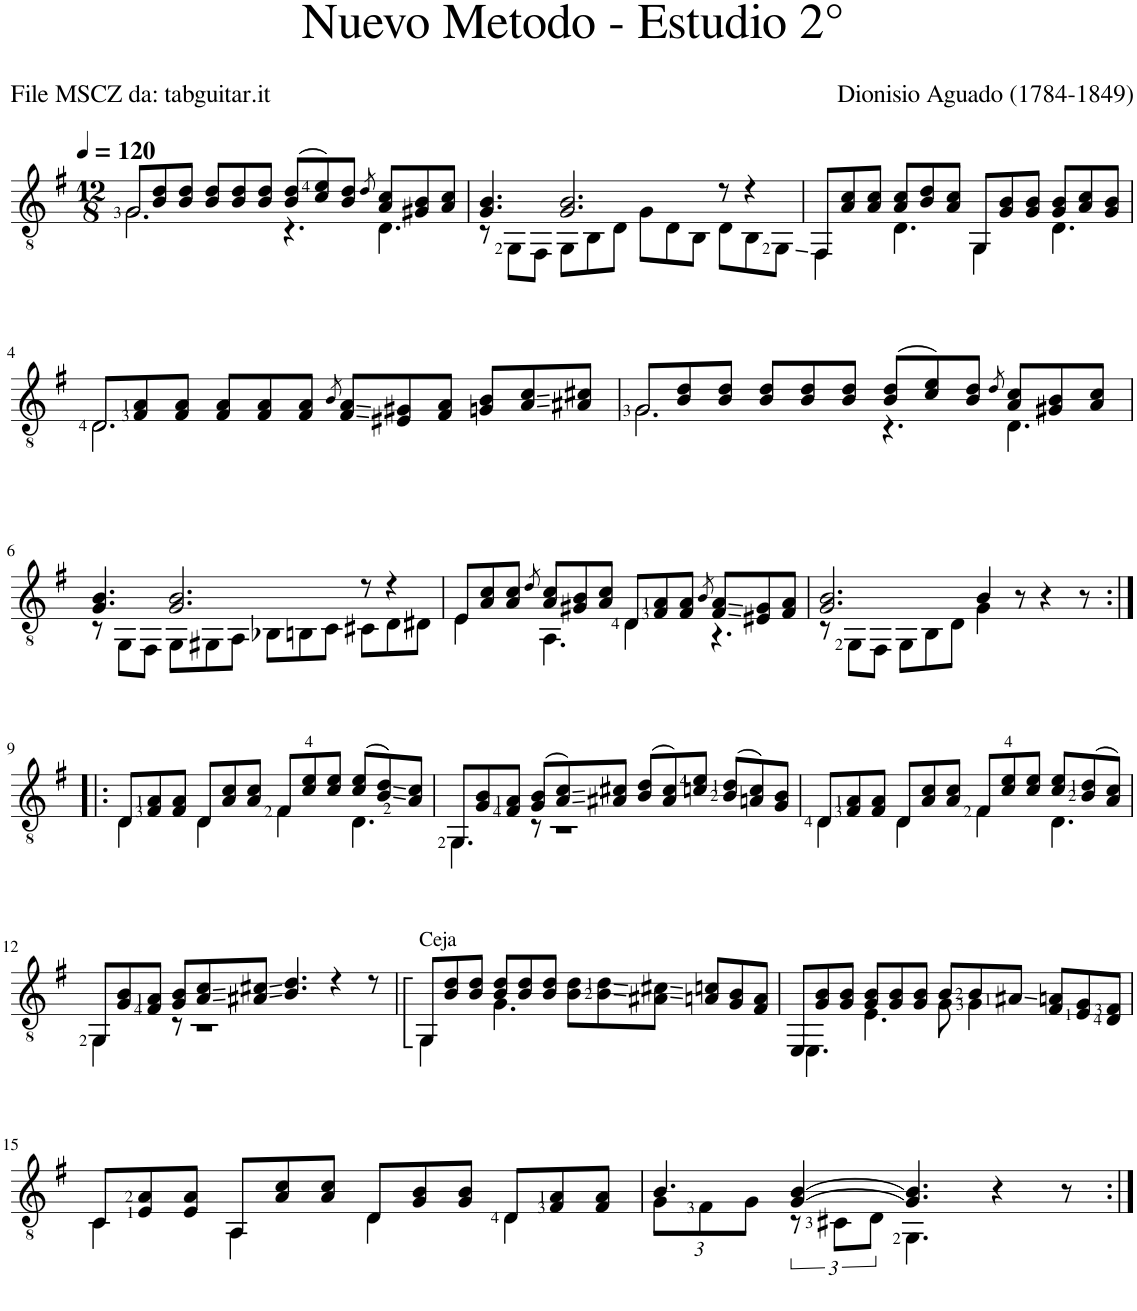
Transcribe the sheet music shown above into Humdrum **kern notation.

**kern
*part1
*staff1
*I"Guitar
*I'Guit.
*clefGv2
*k[f#]
*M12/8
*MM120
=1
!LO:N:head=open
*^
8G/L	2.G\
8B/ 8d/	.
8B/ 8d/J	.
8B/ 8d/L	.
8B/ 8d/	.
8B/ 8d/J	.
(8B/ 8d/L	4.r
8c/ 8e/)	.
8B/ 8d/J	.
8qd/	.
8A/ 8c/L	4.D\
8G#X/ 8B/	.
8A/ 8c/J	.
=2	=2
4.G/ 4.B/	8r
.	8GG\L
.	8FF#\J
2.G/ 2.B/	8GG\L
.	8BB\
.	8D\J
.	8G\L
.	8D\
.	8BB\J
8r	8D\L
4r	8BB\
.	8GG\J
=3	=3
8FF#/L	4.FF#\
8A/ 8c/	.
8A/ 8c/J	.
8A/ 8c/L	4.D\
8B/ 8d/	.
8A/ 8c/J	.
8GG/L	4.GG\
8G/ 8B/	.
8G/ 8B/J	.
8G/ 8B/L	4.D\
8A/ 8c/	.
8G/ 8B/J	.
!!LO:LB:g=z	!!
=4	=4
!LO:N:head=open	!
8D/L	2.D\
8F#/ 8A/	.
8F#/ 8A/J	.
8F#/ 8A/L	.
8F#/ 8A/	.
8F#/ 8A/J	.
8qB/	.
8F#/ 8A/L	2.ryy
8E#X/ 8G#X/	.
8F#/ 8A/J	.
8Gn/ 8B/L	.
8A/ 8c/	.
8A#X/ 8c#X/J	.
=5	=5
!LO:N:head=open	!
8G/L	2.G\
8B/ 8d/	.
8B/ 8d/J	.
8B/ 8d/L	.
8B/ 8d/	.
8B/ 8d/J	.
(8B/ 8d/L	4.r
8c/ 8e/)	.
8B/ 8d/J	.
8qd/	.
8A/ 8c/L	4.D\
8G#X/ 8B/	.
8A/ 8c/J	.
!!LO:LB:g=z	!!
=6	=6
4.G/ 4.B/	8r
.	8GG\L
.	8FF#\J
2.G/ 2.B/	8GG\L
.	8GG#X\
.	8AA\J
.	8BB-X\L
.	8BBn\
.	8C\J
8r	8C#X\L
4r	8D\
.	8D#X\J
=7	=7
8E/L	4.E\
8A/ 8c/	.
8A/ 8c/J	.
8qd/	.
8A/ 8c/L	4.AA\
8G#X/ 8B/	.
8A/ 8c/J	.
8D/L	4.D\
8F#/ 8A/	.
8F#/ 8A/J	.
8qB/	.
8F#/ 8A/L	4.r
8E#X/ 8G#/	.
8F#/ 8A/J	.
=8	=8
2.G/ 2.B/	8r
.	8GG\L
.	8FF#\J
.	8GG\L
.	8BB\
.	8D\J
4B/	4G\
8r	2ryy
4r	.
8r	.
!!LO:LB:g=z	!!
=9:|!|:	=9:|!|:
8D/L	4.D\
8F#/ 8A/	.
8F#/ 8A/J	.
8D/L	4.D\
8A/ 8c/	.
8A/ 8c/J	.
8F#/L	4.F#\
8c/ 8e/	.
8c/ 8e/J	.
(8c/ 8e/L	4.D\
8B/ 8d/)	.
8A/ 8c/J	.
=10	=10
8GG/L	4.GG\
8G/ 8B/	.
8F#/ 8A/J	.
(8G/ 8B/L	8r
8A/ 8c/)	1r
8A#X/ 8c#X/J	.
(8B/ 8d/L	.
8A#/ 8c#/)	.
8cn/ 8e/J	.
(8B/ 8d/L	.
8An/ 8c/)	.
8G/ 8B/J	.
=11	=11
8D/L	4.D\
8F#/ 8A/	.
8F#/ 8A/J	.
8D/L	4.D\
8A/ 8c/	.
8A/ 8c/J	.
8F#/L	4.F#\
8c/ 8e/	.
8c/ 8e/J	.
8c/ 8e/L	4.D\
(8B/ 8d/	.
8A/ 8c/J)	.
!!LO:LB:g=z	!!
=12	=12
8GG/L	4.GG\
8G/ 8B/	.
8F#/ 8A/J	.
8G/ 8B/L	8r
8A/ 8c/	1r
8A#X/ 8c#X/J	.
4.B/ 4.d/	.
4r	.
8r	.
=13	=13
!LO:TX:a:t=Ceja	!
8GG:/L	4.GG\
8B/ 8d/	.
8B/ 8d/J	.
8B/ 8d/L	4.G\
8B/ 8d/	.
8B/ 8d/J	.
8B\ 8d\L	2.ryy
8B\ 8d\	.
8A#X\ 8c#X\J	.
8An/ 8cn/L	.
8G/ 8B/	.
8F#/ 8A/J	.
=14	=14
8EE/L	4.EE\
8G/ 8B/	.
8G/ 8B/J	.
8G/ 8B/L	4.E\
8G/ 8B/	.
8G/ 8B/J	.
8B/L	8G\
8B/	4G\
8A#X/J	.
8F#/ 8An/L	4.ryy
8E/ 8G/	.
8D/ 8F#/J	.
!!LO:LB:g=z	!!
=15	=15
8C/L	4.C\
8E/ 8A/	.
8E/ 8A/J	.
8AA/L	4.AA\
8A/ 8c/	.
8A/ 8c/J	.
8D/L	4.D\
8G/ 8B/	.
8G/ 8B/J	.
8D/L	4.D\
8F#/ 8A/	.
8F#/ 8A/J	.
=16	=16
4.B/	8G\L
.	8F#\
.	8G\J
[4G/ [4B/	12r
.	12C#X\L
.	12D\J
4.G/] 4.B/]	4.GG\
4r	4.ryy
8r	.
*v	*v
=:|!
*-
